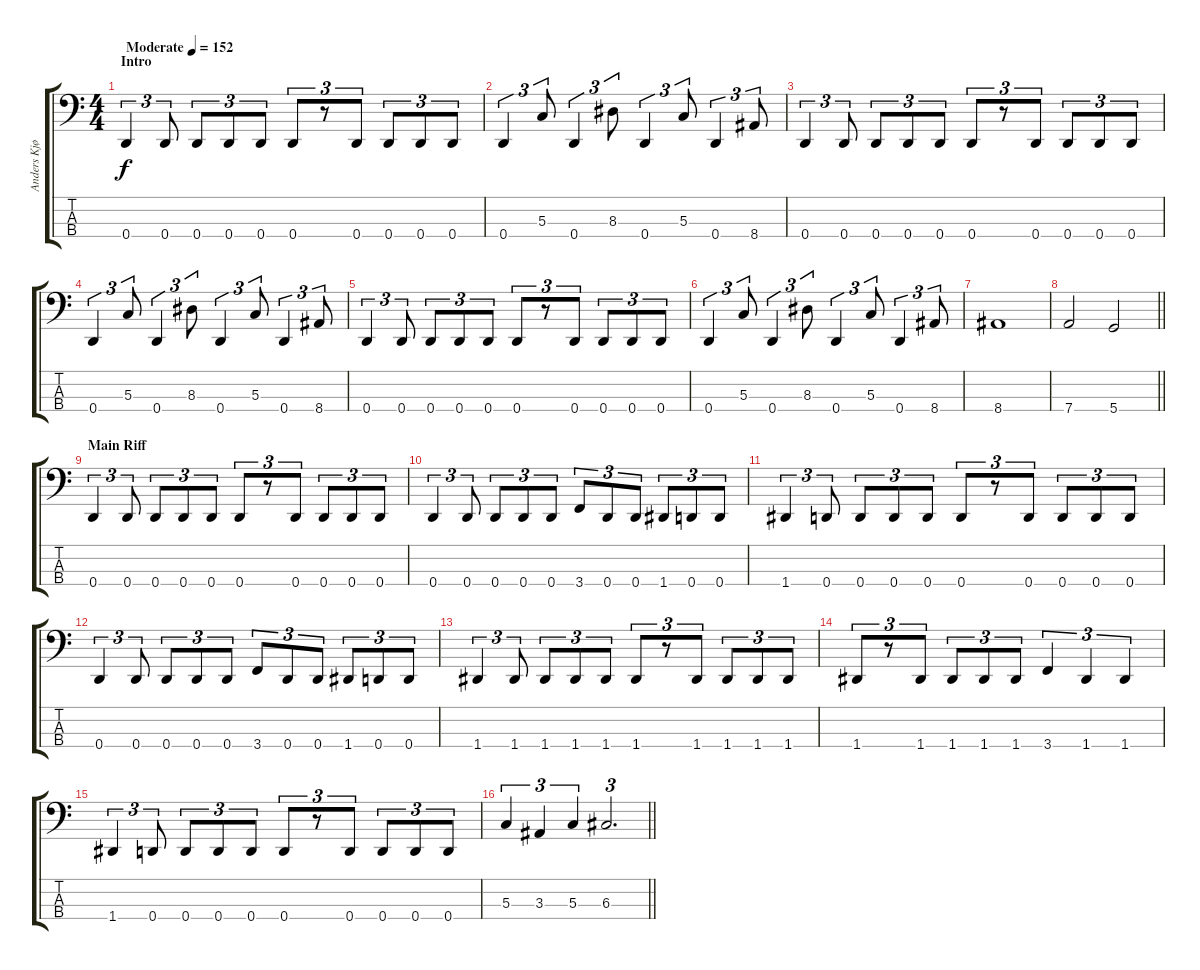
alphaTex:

\track ("Anders Kjølholm" "Anders Kjø") {instrument electricbassfinger}
\staff {score tabs}
\tuning (F2 C2 G1 D1) {hide}
\ts (4 4)
\section ("" "Intro")
\tempo (152 "Moderate")
\clef f4
\ks c
0.4.4{tu (3 2) dy f instrument electricbassfinger} 0.4.8{tu (3 2)} 0.4.8{tu (3 2)} 0.4.8{tu (3 2)} 0.4.8{tu (3 2)} 0.4.8{tu (3 2)} r.8{tu (3 2)} 0.4.8{tu (3 2)} 0.4.8{tu (3 2)} 0.4.8{tu (3 2)} 0.4.8{tu (3 2)} |
0.4.4{tu (3 2)} 5.3.8{tu (3 2)} 0.4.4{tu (3 2)} 8.3.8{tu (3 2)} 0.4.4{tu (3 2)} 5.3.8{tu (3 2)} 0.4.4{tu (3 2)} 8.4.8{tu (3 2)} |
0.4.4{tu (3 2)} 0.4.8{tu (3 2)} 0.4.8{tu (3 2)} 0.4.8{tu (3 2)} 0.4.8{tu (3 2)} 0.4.8{tu (3 2)} r.8{tu (3 2)} 0.4.8{tu (3 2)} 0.4.8{tu (3 2)} 0.4.8{tu (3 2)} 0.4.8{tu (3 2)} |
0.4.4{tu (3 2)} 5.3.8{tu (3 2)} 0.4.4{tu (3 2)} 8.3.8{tu (3 2)} 0.4.4{tu (3 2)} 5.3.8{tu (3 2)} 0.4.4{tu (3 2)} 8.4.8{tu (3 2)} |
0.4.4{tu (3 2)} 0.4.8{tu (3 2)} 0.4.8{tu (3 2)} 0.4.8{tu (3 2)} 0.4.8{tu (3 2)} 0.4.8{tu (3 2)} r.8{tu (3 2)} 0.4.8{tu (3 2)} 0.4.8{tu (3 2)} 0.4.8{tu (3 2)} 0.4.8{tu (3 2)} |
0.4.4{tu (3 2)} 5.3.8{tu (3 2)} 0.4.4{tu (3 2)} 8.3.8{tu (3 2)} 0.4.4{tu (3 2)} 5.3.8{tu (3 2)} 0.4.4{tu (3 2)} 8.4.8{tu (3 2)} |
8.4.1 |
\barLineRight lightlight
7.4.2 5.4.2 |
\section ("" "Main Riff")
0.4.4{tu (3 2)} 0.4.8{tu (3 2)} 0.4.8{tu (3 2)} 0.4.8{tu (3 2)} 0.4.8{tu (3 2)} 0.4.8{tu (3 2)} r.8{tu (3 2)} 0.4.8{tu (3 2)} 0.4.8{tu (3 2)} 0.4.8{tu (3 2)} 0.4.8{tu (3 2)} |
0.4.4{tu (3 2)} 0.4.8{tu (3 2)} 0.4.8{tu (3 2)} 0.4.8{tu (3 2)} 0.4.8{tu (3 2)} 3.4.8{tu (3 2)} 0.4.8{tu (3 2)} 0.4.8{tu (3 2)} 1.4.8{tu (3 2)} 0.4.8{tu (3 2)} 0.4.8{tu (3 2)} |
1.4.4{tu (3 2)} 0.4.8{tu (3 2)} 0.4.8{tu (3 2)} 0.4.8{tu (3 2)} 0.4.8{tu (3 2)} 0.4.8{tu (3 2)} r.8{tu (3 2)} 0.4.8{tu (3 2)} 0.4.8{tu (3 2)} 0.4.8{tu (3 2)} 0.4.8{tu (3 2)} |
0.4.4{tu (3 2)} 0.4.8{tu (3 2)} 0.4.8{tu (3 2)} 0.4.8{tu (3 2)} 0.4.8{tu (3 2)} 3.4.8{tu (3 2)} 0.4.8{tu (3 2)} 0.4.8{tu (3 2)} 1.4.8{tu (3 2)} 0.4.8{tu (3 2)} 0.4.8{tu (3 2)} |
1.4.4{tu (3 2)} 1.4.8{tu (3 2)} 1.4.8{tu (3 2)} 1.4.8{tu (3 2)} 1.4.8{tu (3 2)} 1.4.8{tu (3 2)} r.8{tu (3 2)} 1.4.8{tu (3 2)} 1.4.8{tu (3 2)} 1.4.8{tu (3 2)} 1.4.8{tu (3 2)} |
1.4.8{tu (3 2)} r.8{tu (3 2)} 1.4.8{tu (3 2)} 1.4.8{tu (3 2)} 1.4.8{tu (3 2)} 1.4.8{tu (3 2)} 3.4.4{tu (3 2)} 1.4.4{tu (3 2)} 1.4.4{tu (3 2)} |
1.4.4{tu (3 2)} 0.4.8{tu (3 2)} 0.4.8{tu (3 2)} 0.4.8{tu (3 2)} 0.4.8{tu (3 2)} 0.4.8{tu (3 2)} r.8{tu (3 2)} 0.4.8{tu (3 2)} 0.4.8{tu (3 2)} 0.4.8{tu (3 2)} 0.4.8{tu (3 2)} |
\barLineRight lightlight
5.3.4{tu (3 2)} 3.3.4{tu (3 2)} 5.3.4{tu (3 2)} 6.3.2{d tu (3 2)}
